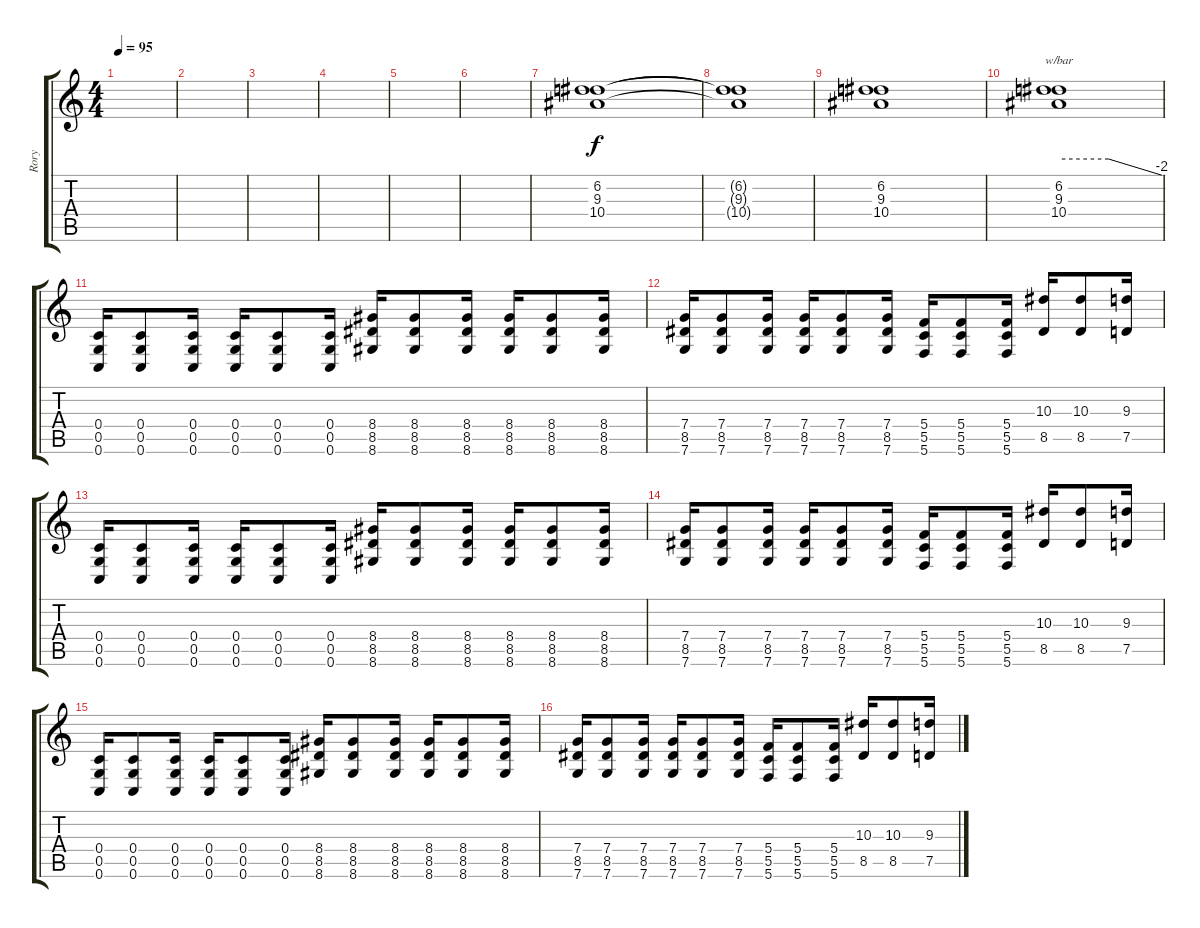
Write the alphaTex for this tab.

\track ("Rory" "Rory") {instrument distortionguitar}
\staff {score tabs}
\tuning (D4 A3 F3 C3 G2 C2) {hide}
\ts (4 4)
\tempo 95
\clef g2
\ks c
|
|
|
|
|
|
(6.2 9.3 10.4).1{volume 11} |
(6.2{t} 9.3{t} 10.4{t}).1 |
(6.2 9.3 10.4).1 |
(6.2 9.3 10.4).1{tbe (custom default 0 0 29 0 60 -8)} |
(0.4 0.5 0.6).16{volume 16} (0.4 0.5 0.6).8 (0.4 0.5 0.6).16 (0.4 0.5 0.6).16 (0.4 0.5 0.6).8 (0.4 0.5 0.6).16 (8.4 8.5 8.6).16 (8.4 8.5 8.6).8 (8.4 8.5 8.6).16 (8.4 8.5 8.6).16 (8.4 8.5 8.6).8 (8.4 8.5 8.6).16 |
(7.4 8.5 7.6).16 (7.4 8.5 7.6).8 (7.4 8.5 7.6).16 (7.4 8.5 7.6).16 (7.4 8.5 7.6).8 (7.4 8.5 7.6).16 (5.4 5.5 5.6).16 (5.4 5.5 5.6).8 (5.4 5.5 5.6).16 (10.3 8.5).16 (10.3 8.5).8 (9.3 7.5).16 |
(0.4 0.5 0.6).16 (0.4 0.5 0.6).8 (0.4 0.5 0.6).16 (0.4 0.5 0.6).16 (0.4 0.5 0.6).8 (0.4 0.5 0.6).16 (8.4 8.5 8.6).16 (8.4 8.5 8.6).8 (8.4 8.5 8.6).16 (8.4 8.5 8.6).16 (8.4 8.5 8.6).8 (8.4 8.5 8.6).16 |
(7.4 8.5 7.6).16 (7.4 8.5 7.6).8 (7.4 8.5 7.6).16 (7.4 8.5 7.6).16 (7.4 8.5 7.6).8 (7.4 8.5 7.6).16 (5.4 5.5 5.6).16 (5.4 5.5 5.6).8 (5.4 5.5 5.6).16 (10.3 8.5).16 (10.3 8.5).8 (9.3 7.5).16 |
(0.4 0.5 0.6).16{volume 16} (0.4 0.5 0.6).8 (0.4 0.5 0.6).16 (0.4 0.5 0.6).16 (0.4 0.5 0.6).8 (0.4 0.5 0.6).16 (8.4 8.5 8.6).16 (8.4 8.5 8.6).8 (8.4 8.5 8.6).16 (8.4 8.5 8.6).16 (8.4 8.5 8.6).8 (8.4 8.5 8.6).16 |
(7.4 8.5 7.6).16 (7.4 8.5 7.6).8 (7.4 8.5 7.6).16 (7.4 8.5 7.6).16 (7.4 8.5 7.6).8 (7.4 8.5 7.6).16 (5.4 5.5 5.6).16 (5.4 5.5 5.6).8 (5.4 5.5 5.6).16 (10.3 8.5).16 (10.3 8.5).8 (9.3 7.5).16
